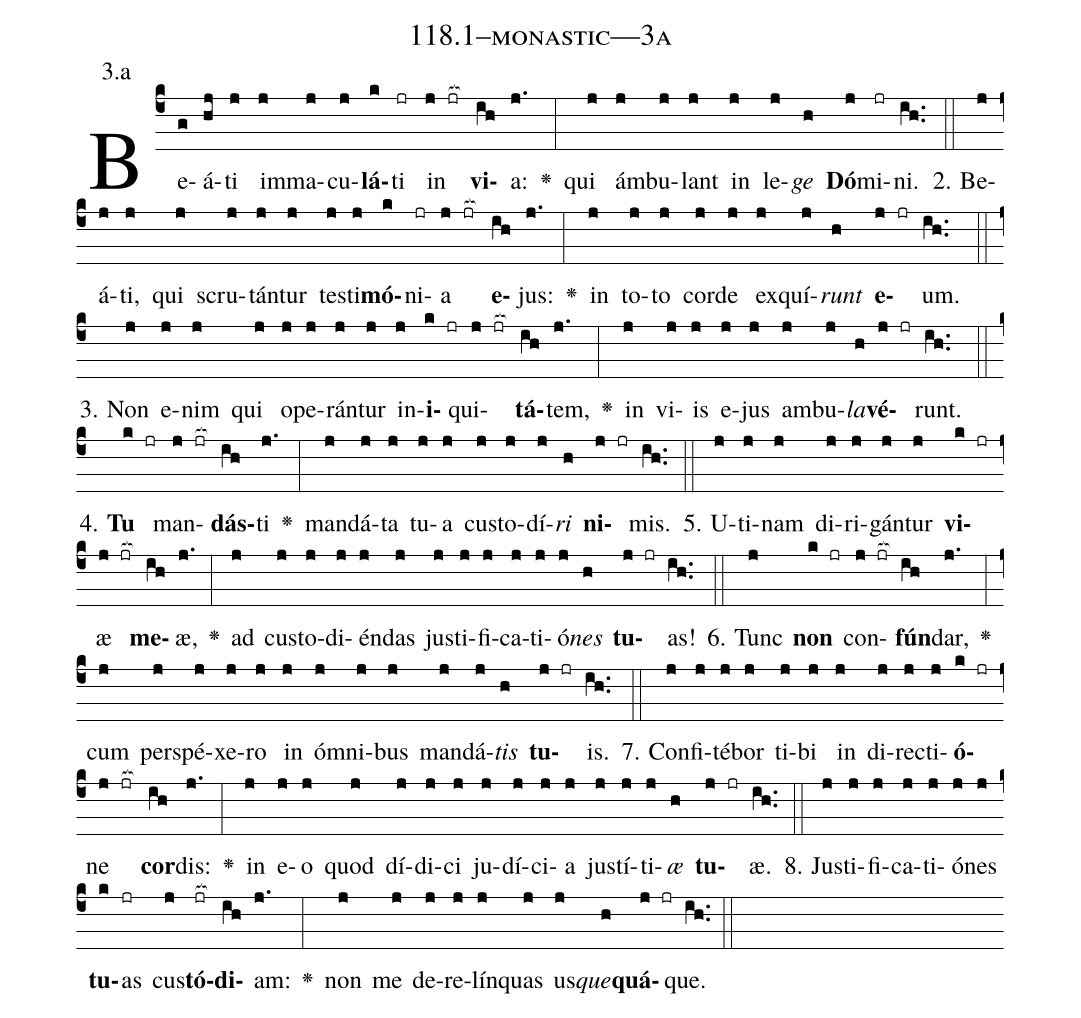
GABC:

name: 118.1--monastic---3a;
annotation: 3.a;
%%
(c4)Be(g)á(hj)ti(j) im(j)ma(j)cu(j)<b>lá</b>(k)ti(jr) in(j jr[ocb:1{]) <b>vi</b>(ih[ocb:0}])a:(j.) <v>\greheightstar</v>(:) qui(j) ám(j)bu(j)lant(j) in(j) le(j)<i>ge</i>(h) <b>Dó</b>(j)mi(jr)ni.(ih..) (::)
2. Be(j)á(j)ti,(j) qui(j) scru(j)tán(j)tur(j) tes(j)ti(j)<b>mó</b>(k)ni(jr)a(j jr[ocb:1{]) <b>e</b>(ih[ocb:0}])jus:(j.) <v>\greheightstar</v>(:) in(j) to(j)to(j) cor(j)de(j) ex(j)quí(j)<i>runt</i>(h) <b>e</b>(j jr)um.(ih..) (::)
3. Non(j) e(j)nim(j) qui(j) o(j)pe(j)rán(j)tur(j) in(j)<b>i</b>(k jr)qui(j jr[ocb:1{])<b>tá</b>(ih[ocb:0}])tem,(j.) <v>\greheightstar</v>(:) in(j) vi(j)is(j) e(j)jus(j) am(j)bu(j)<i>la</i>(h)<b>vé</b>(j jr)runt.(ih..) (::)
4. <b>Tu</b>(k jr) man(j jr[ocb:1{])<b>dás</b>(ih[ocb:0}])ti(j.) <v>\greheightstar</v>(:) man(j)dá(j)ta(j) tu(j)a(j) cus(j)to(j)dí(j)<i>ri</i>(h) <b>ni</b>(j jr)mis.(ih..) (::)
5. U(j)ti(j)nam(j) di(j)ri(j)gán(j)tur(j) <b>vi</b>(k jr)æ(j jr[ocb:1{]) <b>me</b>(ih[ocb:0}])æ,(j.) <v>\greheightstar</v>(:) ad(j) cus(j)to(j)di(j)én(j)das(j) jus(j)ti(j)fi(j)ca(j)ti(j)ó(j)<i>nes</i>(h) <b>tu</b>(j jr)as!(ih..) (::)
6. Tunc(j) <b>non</b>(k jr) con(j jr[ocb:1{])<b>fún</b>(ih[ocb:0}])dar,(j.) <v>\greheightstar</v>(:) cum(j) per(j)spé(j)xe(j)ro(j) in(j) óm(j)ni(j)bus(j) man(j)dá(j)<i>tis</i>(h) <b>tu</b>(j jr)is.(ih..) (::)
7. Con(j)fi(j)té(j)bor(j) ti(j)bi(j) in(j) di(j)rec(j)ti(j)<b>ó</b>(k jr)ne(j jr[ocb:1{]) <b>cor</b>(ih[ocb:0}])dis:(j.) <v>\greheightstar</v>(:) in(j) e(j)o(j) quod(j) dí(j)di(j)ci(j) ju(j)dí(j)ci(j)a(j) jus(j)tí(j)ti(j)<i>æ</i>(h) <b>tu</b>(j jr)æ.(ih..) (::)
8. Jus(j)ti(j)fi(j)ca(j)ti(j)ó(j)nes(j) <b>tu</b>(k)as(jr) cus(j)<b>tó</b>(jr[ocb:1{])<b>di</b>(ih[ocb:0}])am:(j.) <v>\greheightstar</v>(:) non(j) me(j) de(j)re(j)lín(j)quas(j) us(j)<i>que</i>(h)<b>quá</b>(j jr)que.(ih..) (::)
